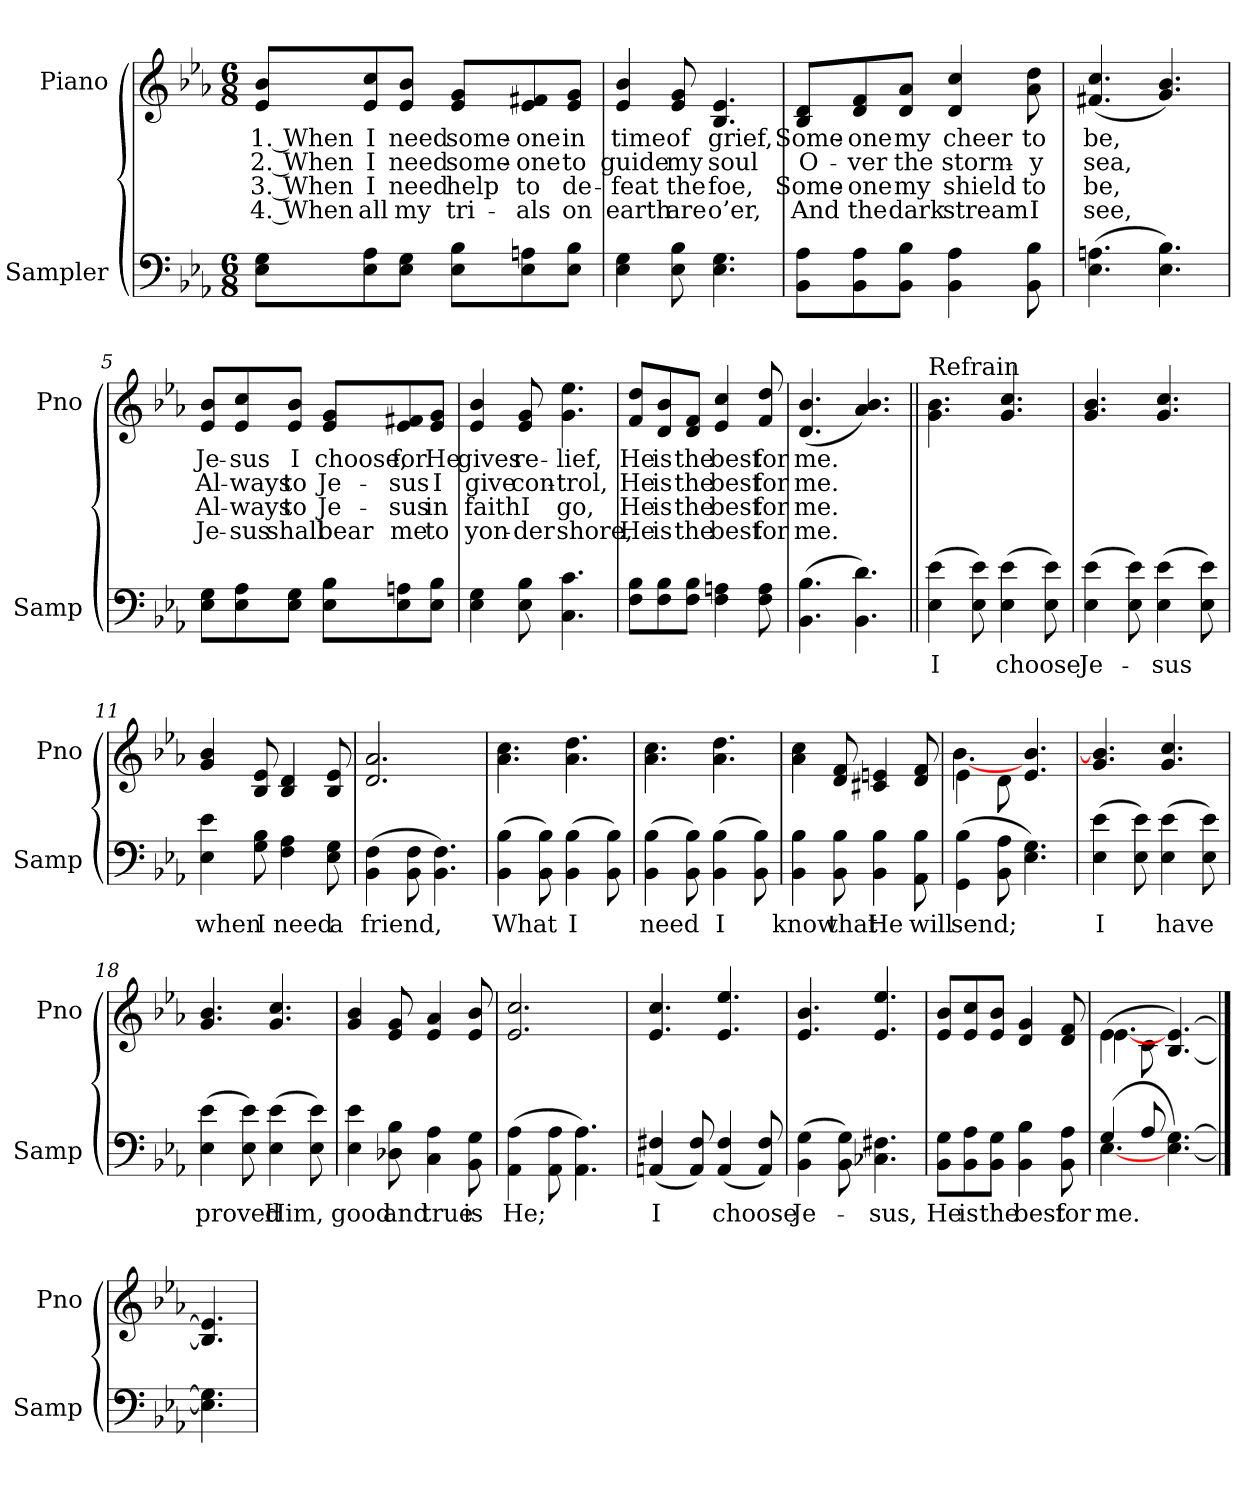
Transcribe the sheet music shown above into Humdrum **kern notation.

**kern	**text	**kern	**text	**text	**text	**text
*part2	*part2	*part1	*part1	*part1	*part1	*part1
*staff2	*staff2	*staff1	*staff1	*staff1	*staff1	*staff1
*I"Sampler	*	*I"Piano	*	*	*	*
*I'Samp	*	*I'Pno	*	*	*	*
*clefF4	*	*clefG2	*	*	*	*
*k[b-e-a-]	*	*k[b-e-a-]	*	*	*	*
*E-:	*	*E-:	*	*	*	*
*M6/8	*	*M6/8	*	*	*	*
=1	=1	=1	=1	=1	=1	=1
8E-\ 8G\L	.	8e-/ 8b-/L	1. When	2. When	3. When	4. When
8E-\ 8A-\	.	8e-/ 8cc/	I	I	I	all
8E-\ 8G\J	.	8e-/ 8b-/J	need	need	need	my
8E-\ 8B-\L	.	8e-/ 8g/L	some-	some-	help	tri-
8E-\ 8An\	.	8e-/ 8f#X/	-one	-one	to	-als
8E-\ 8B-\J	.	8e-/ 8g/J	in	to	de-	on
=2	=2	=2	=2	=2	=2	=2
4E- 4G	.	4e- 4b-	time	guide	-feat	earth
8E- 8B-	.	8e- 8g	of	my	the	are
4.E- 4.G	.	4.B- 4.e-	grief,	soul	foe,	o’er,
=3	=3	=3	=3	=3	=3	=3
8BB-\ 8A-\L	.	8B-/ 8d/L	Some-	O-	Some-	And
8BB-\ 8A-\	.	8d/ 8f/	-one	-ver	-one	the
8BB-\ 8B-\J	.	8d/ 8a-/J	my	the	my	dark
4BB- 4A-	.	4d 4cc	cheer	storm-	shield	stream
8BB- 8B-	.	8a- 8dd	to	-y	to	I
=4	=4	=4	=4	=4	=4	=4
(4.E- 4.An	.	(4.f#X 4.cc	be,	sea,	be,	see,
4.E- 4.B-)	.	4.g 4.b-)	.	.	.	.
=5	=5	=5	=5	=5	=5	=5
8E-\ 8G\L	.	8e-/ 8b-/L	Je-	Al-	Al-	Je-
8E-\ 8A-\	.	8e-/ 8cc/	-sus	-ways	-ways	-sus
8E-\ 8G\J	.	8e-/ 8b-/J	I	to	to	shall
8E-\ 8B-\L	.	8e-/ 8g/L	choose,	Je-	Je-	bear
8E-\ 8An\	.	8e-/ 8f#X/	for	-sus	-sus	me
8E-\ 8B-\J	.	8e-/ 8g/J	He	I	in	to
=6	=6	=6	=6	=6	=6	=6
4E- 4G	.	4e- 4b-	gives	give	faith	yon-
8E- 8B-	.	8e- 8g	re-	con-	I	-der
4.C 4.c	.	4.g 4.ee-	-lief,	-trol,	go,	shore,
=7	=7	=7	=7	=7	=7	=7
8F\ 8B-\L	.	8f/ 8dd/L	He	He	He	He
8F\ 8B-\	.	8d/ 8b-/	is	is	is	is
8F\ 8B-\J	.	8d/ 8f/J	the	the	the	the
4F 4An	.	4e- 4cc	best	best	best	best
8F 8A	.	8f 8dd	for	for	for	for
=8	=8	=8	=8	=8	=8	=8
(4.BB- 4.B-	.	(4.d 4.b-	me.	me.	me.	me.
4.BB- 4.d)	.	4.a- 4.b-)	.	.	.	.
=9||	=9||	=9||	=9||	=9||	=9||	=9||
!	!	!LO:TX:t=Refrain	!	!	!	!
(4E- 4e-	I	4.g\ 4.b-\	.	.	.	.
8E- 8e-)	.	.	.	.	.	.
(4E- 4e-	choose	4.g 4.cc	.	.	.	.
8E- 8e-)	.	.	.	.	.	.
=10	=10	=10	=10	=10	=10	=10
(4E- 4e-	Je-	4.g 4.b-	.	.	.	.
8E- 8e-)	.	.	.	.	.	.
(4E- 4e-	-sus	4.g 4.cc	.	.	.	.
8E- 8e-)	.	.	.	.	.	.
=11	=11	=11	=11	=11	=11	=11
4E- 4e-	when	4g 4b-	.	.	.	.
8G 8B-	I	8B- 8e-	.	.	.	.
4F 4A-	need	4B- 4d	.	.	.	.
8E- 8G	a	8B- 8e-	.	.	.	.
=12	=12	=12	=12	=12	=12	=12
(4BB- 4F	friend,	2.d 2.a-	.	.	.	.
8BB- 8F	.	.	.	.	.	.
4.BB- 4.F)	.	.	.	.	.	.
=13	=13	=13	=13	=13	=13	=13
(4BB- 4B-	What	4.a- 4.cc	.	.	.	.
8BB- 8B-)	.	.	.	.	.	.
(4BB- 4B-	I	4.a- 4.dd	.	.	.	.
8BB- 8B-)	.	.	.	.	.	.
=14	=14	=14	=14	=14	=14	=14
(4BB- 4B-	need	4.a- 4.cc	.	.	.	.
8BB- 8B-)	.	.	.	.	.	.
(4BB- 4B-	I	4.a- 4.dd	.	.	.	.
8BB- 8B-)	.	.	.	.	.	.
=15	=15	=15	=15	=15	=15	=15
4BB- 4B-	know	4a- 4cc	.	.	.	.
8BB- 8B-	that	8d 8f	.	.	.	.
4BB- 4B-	He	4c#X 4en	.	.	.	.
8AA- 8B-	will	8d 8f	.	.	.	.
=16	=16	=16	=16	=16	=16	=16
*	*	*^	*	*	*	*
(4GG 4B-	send;	4e-\	[4.b-	.	.	.	.
8BB- 8A-	.	8d\	.	.	.	.	.
4.E- 4.G)	.	4.e- 4.b-	4.ryy	.	.	.	.
*	*	*v	*v	*	*	*	*
=17	=17	=17	=17	=17	=17	=17
(4E- 4e-	I	4.g 4.b-]	.	.	.	.
8E- 8e-)	.	.	.	.	.	.
(4E- 4e-	have	4.g 4.cc	.	.	.	.
8E- 8e-)	.	.	.	.	.	.
=18	=18	=18	=18	=18	=18	=18
(4E- 4e-	proved	4.g 4.b-	.	.	.	.
8E- 8e-)	.	.	.	.	.	.
(4E- 4e-	Him,	4.g 4.cc	.	.	.	.
8E- 8e-)	.	.	.	.	.	.
=19	=19	=19	=19	=19	=19	=19
4E- 4e-	good	4g 4b-	.	.	.	.
8D-X 8B-	and	8e- 8g	.	.	.	.
4C 4A-	true	4e- 4a-	.	.	.	.
8BB- 8G	is	8e- 8b-	.	.	.	.
=20	=20	=20	=20	=20	=20	=20
(4AA- 4A-	He;	2.e- 2.cc	.	.	.	.
8AA- 8A-	.	.	.	.	.	.
4.AA- 4.A-)	.	.	.	.	.	.
=21	=21	=21	=21	=21	=21	=21
(4AAn 4F#X	I	4.e- 4.cc	.	.	.	.
8AA 8F#)	.	.	.	.	.	.
(4AA 4F#	choose	4.e- 4.ee-	.	.	.	.
8AA 8F#)	.	.	.	.	.	.
=22	=22	=22	=22	=22	=22	=22
(4BB- 4G	Je-	4.e- 4.b-	.	.	.	.
8BB- 8G)	.	.	.	.	.	.
4.C-X 4.F#X	-sus,	4.e- 4.ee-	.	.	.	.
=23	=23	=23	=23	=23	=23	=23
8BB-\ 8G\L	He	8e-/ 8b-/L	.	.	.	.
8BB-\ 8A-\	is	8e-/ 8cc/	.	.	.	.
8BB-\ 8G\J	the	8e-/ 8b-/J	.	.	.	.
4BB- 4B-	best	4d 4g	.	.	.	.
8BB- 8A-	for	8d 8f	.	.	.	.
=24	=24	=24	=24	=24	=24	=24
*^	*	*^	*	*	*	*
(4G/	[4.E-	me.	(4e-\	[4.e-	.	.	.	.
8A-/	.	.	8c\	.	.	.	.	.
[4.E- [4.G)	2.ryy	.	[4.B- [4.e-)	2.ryy	.	.	.	.
*v	*v	*	*	*	*	*	*	*
*	*	*v	*v	*	*	*	*
==25	==25	==25	==25	==25	==25	==25
4.E-] 4.G]	.	4.B-] 4.e-]	.	.	.	.
=	=	=	=	=	=	=
*-	*-	*-	*-	*-	*-	*-
